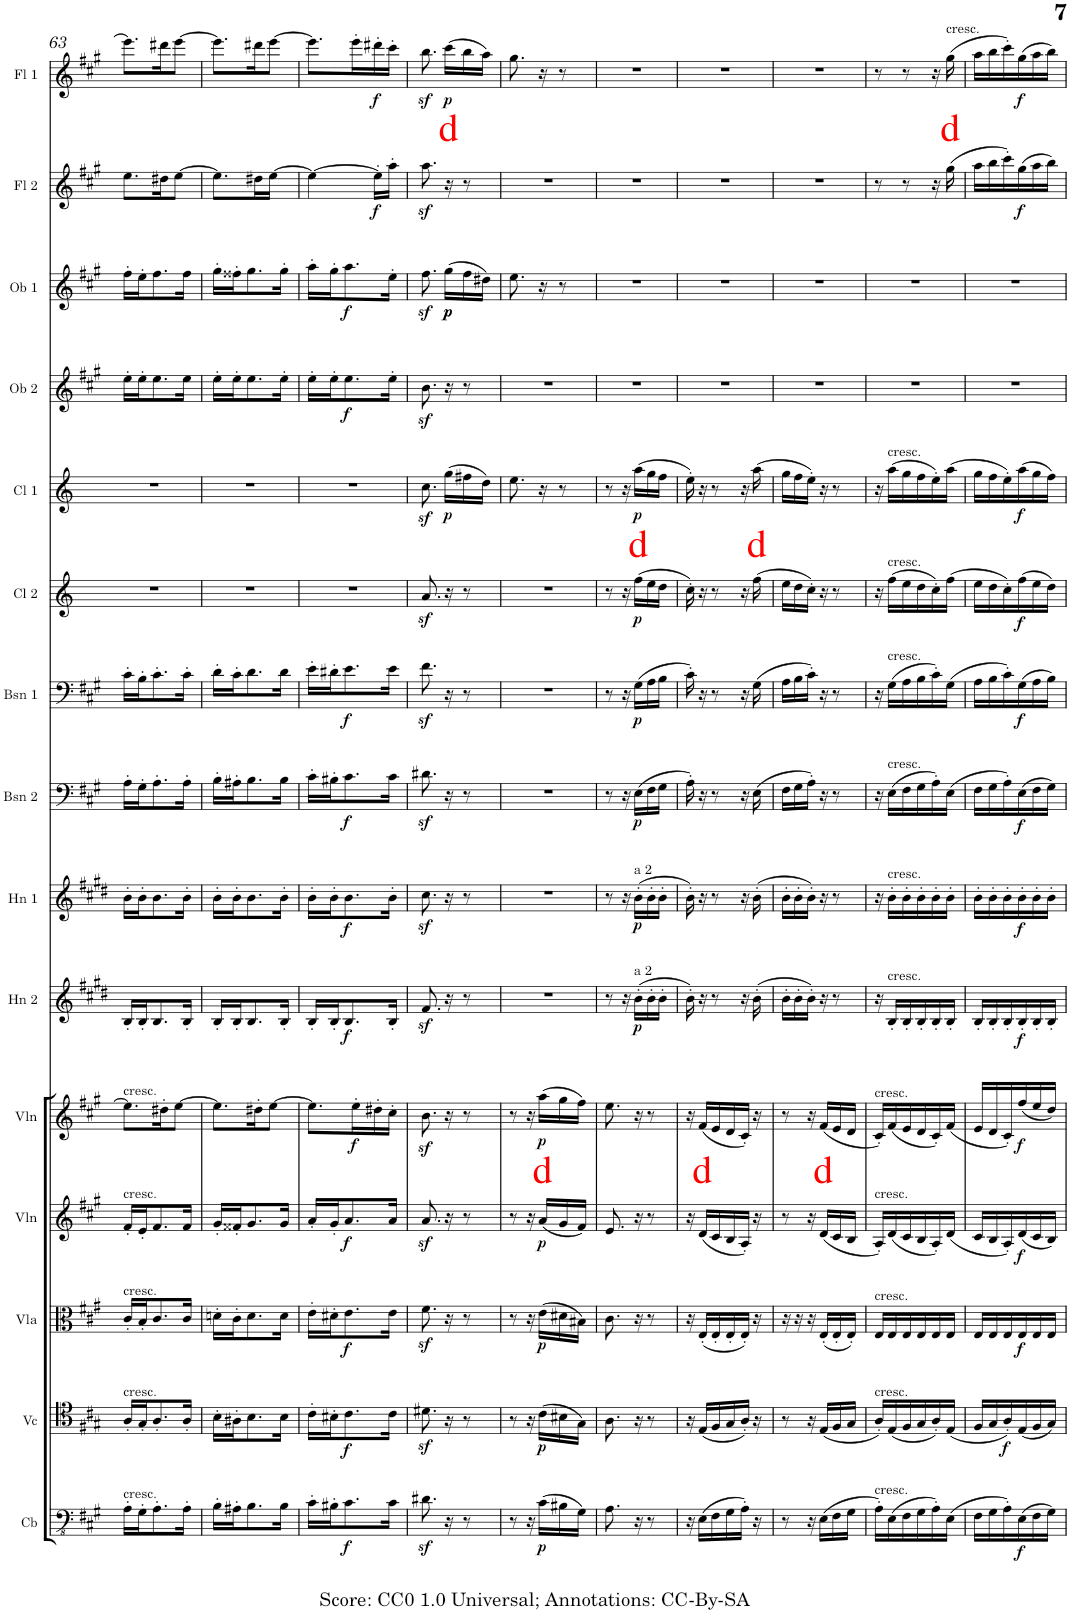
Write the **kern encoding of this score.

**kern	**dynam	**kern	**dynam	**kern	**dynam	**kern	**dynam	**kern	**text	**dynam	**kern	**dynam	**kern	**dynam	**kern	**dynam	**kern	**dynam	**kern	**dynam	**kern	**text	**dynam	**kern	**dynam	**kern	**dynam	**kern	**dynam	**kern	**text	**dynam
*part15	*part15	*part14	*part14	*part13	*part13	*part12	*part12	*part11	*part11	*part11	*part10	*part10	*part9	*part9	*part8	*part8	*part7	*part7	*part6	*part6	*part5	*part5	*part5	*part4	*part4	*part3	*part3	*part2	*part2	*part1	*part1	*part1
*staff15	*staff15	*staff14	*staff14	*staff13	*staff13	*staff12	*staff12	*staff11	*staff11	*staff11	*staff10	*staff10	*staff9	*staff9	*staff8	*staff8	*staff7	*staff7	*staff6	*staff6	*staff5	*staff5	*staff5	*staff4	*staff4	*staff3	*staff3	*staff2	*staff2	*staff1	*staff1	*staff1
*I"Contrabass	*	*I"Violoncello	*	*I"Viola	*	*I"Violin	*	*I"Violin	*	*	*I"F Horn 2 (orig. E and A)	*	*I"F Horn 1 (orig. E and A)	*	*I"Bassoon 2	*	*I"Bassoon 1	*	*I"A Clarinet 2	*	*I"A Clarinet 1	*	*	*I"Oboe 2	*	*I"Oboe 1	*	*I"Flute 2	*	*I"Flute 1	*	*
*I'Cb	*	*I'Vc	*	*I'Vla	*	*I'Vln	*	*I'Vln	*	*	*I'Hn 2	*	*I'Hn 1	*	*I'Bsn 2	*	*I'Bsn 1	*	*I'Cl 2	*	*I'Cl 1	*	*	*I'Ob 2	*	*I'Ob 1	*	*I'Fl 2	*	*I'Fl 1	*	*
!!LO:PB:g=z
*clefFv4	*	*clefC4	*	*clefC3	*	*clefG2	*	*clefG2	*	*	*clefG2	*	*clefG2	*	*clefF4	*	*clefF4	*	*clefG2	*	*clefG2	*	*	*clefG2	*	*clefG2	*	*clefG2	*	*clefG2	*	*
*	*	*	*	*	*	*	*	*	*	*	*Trd4c7	*	*Trd4c7	*	*	*	*	*	*Trd2c3	*	*Trd2c3	*	*	*	*	*	*	*	*	*	*	*
*k[f#c#g#]	*	*k[f#c#g#]	*	*k[f#c#g#]	*	*k[f#c#g#]	*	*k[f#c#g#]	*	*	*k[f#c#g#d#]	*	*k[f#c#g#d#]	*	*k[f#c#g#]	*	*k[f#c#g#]	*	*k[]	*	*k[]	*	*	*k[f#c#g#]	*	*k[f#c#g#]	*	*k[f#c#g#]	*	*k[f#c#g#]	*	*
*M3/8	*	*M3/8	*	*M3/8	*	*M3/8	*	*M3/8	*	*	*M3/8	*	*M3/8	*	*M3/8	*	*M3/8	*	*M3/8	*	*M3/8	*	*	*M3/8	*	*M3/8	*	*M3/8	*	*M3/8	*	*
=63	=63	=63	=63	=63	=63	=63	=63	=63	=63	=63	=63	=63	=63	=63	=63	=63	=63	=63	=63	=63	=63	=63	=63	=63	=63	=63	=63	=63	=63	=63	=63	=63
!	!	!	!	!	!	!	!	!LO:TX:a:t=cresc.	!	!	!	!	!	!	!	!	!	!	!	!	!	!	!	!	!	!	!	!	!	!	!	!
!	!	!	!	!	!	!LO:TX:a:t=cresc.	!	!	!	!	!	!	!	!	!	!	!	!	!	!	!	!	!	!	!	!	!	!	!	!	!	!
!	!	!	!	!LO:TX:a:t=cresc.	!	!	!	!	!	!	!	!	!	!	!	!	!	!	!	!	!	!	!	!	!	!	!	!	!	!	!	!
!	!	!LO:TX:a:t=cresc.	!	!	!	!	!	!	!	!	!	!	!	!	!	!	!	!	!	!	!	!	!	!	!	!	!	!	!	!	!	!
!LO:TX:a:t=cresc.	!	!	!	!	!	!	!	!	!	!	!	!	!	!	!	!	!	!	!	!	!	!	!	!	!	!	!	!	!	!	!	!
16AA'\LL	.	16A'/LL	.	16c#'/LL	.	16f#'/LL	.	8.ee\L]	.	.	16B'/LL	.	16b'\LL	.	16A'\LL	.	16c#'\LL	.	4.r	.	4.r	.	.	16ee'\LL	.	16ff#'\LL	.	8.ee\L	.	8.eee\L]	.	.
16GG#'\J	.	16G#'/J	.	16B'/J	.	16e'/J	.	.	.	.	16B'/J	.	16b'\J	.	16G#'\J	.	16B'\J	.	.	.	.	.	.	16ee'\J	.	16ee'\J	.	.	.	.	.	.
8.AA'\	.	8.A'/	.	8.c#/	.	8.f#/	.	.	.	.	8.B/	.	8.b\	.	8.A'\	.	8.c#'\	.	.	.	.	.	.	8.ee\	.	8.ff#\	.	.	.	.	.	.
.	.	.	.	.	.	.	.	16dd#X'\K	.	.	.	.	.	.	.	.	.	.	.	.	.	.	.	.	.	.	.	16dd#X\K	.	16ddd#X\K	.	.
.	.	.	.	.	.	.	.	[8ee\J	.	.	.	.	.	.	.	.	.	.	.	.	.	.	.	.	.	.	.	[8ee\J	.	[8eee\J	.	.
16AA'\Jk	.	16A'/Jk	.	16c#/Jk	.	16f#/Jk	.	.	.	.	16B'/Jk	.	16b'\Jk	.	16A'\Jk	.	16c#'\Jk	.	.	.	.	.	.	16ee\Jk	.	16ff#\Jk	.	.	.	.	.	.
=64	=64	=64	=64	=64	=64	=64	=64	=64	=64	=64	=64	=64	=64	=64	=64	=64	=64	=64	=64	=64	=64	=64	=64	=64	=64	=64	=64	=64	=64	=64	=64	=64
16BB'\LL	.	16B'\LL	.	16dn'\LL	.	16g#'/LL	.	8.ee\L]	.	.	16B'/LL	.	16b'\LL	.	16B'\LL	.	16d'\LL	.	4.r	.	4.r	.	.	16ee'\LL	.	16gg#'\LL	.	8.ee\L]	.	8.eee\L]	.	.
16AA#X'\J	.	16A#X'\J	.	16c#'\J	.	16f##X'/J	.	.	.	.	16B'/J	.	16b'\J	.	16A#X'\J	.	16c#'\J	.	.	.	.	.	.	16ee'\J	.	16ff##X'\J	.	.	.	.	.	.
8.BB\	.	8.B\	.	8.d\	.	8.g#/	.	.	.	.	8.B/	.	8.b\	.	8.B\	.	8.d\	.	.	.	.	.	.	8.ee\	.	8.gg#\	.	.	.	.	.	.
.	.	.	.	.	.	.	.	16dd#X'\K	.	.	.	.	.	.	.	.	.	.	.	.	.	.	.	.	.	.	.	16dd#X\L	.	16ddd#X\K	.	.
.	.	.	.	.	.	.	.	[8ee\J	.	.	.	.	.	.	.	.	.	.	.	.	.	.	.	.	.	.	.	[16ee\JJ	.	[8eee\J	.	.
16BB\Jk	.	16B\Jk	.	16d\Jk	.	16g#/Jk	.	.	.	.	16B'/Jk	.	16b'\Jk	.	16B\Jk	.	16d\Jk	.	.	.	.	.	.	16ee'\Jk	.	16gg#'\Jk	.	16ryy	.	.	.	.
=65	=65	=65	=65	=65	=65	=65	=65	=65	=65	=65	=65	=65	=65	=65	=65	=65	=65	=65	=65	=65	=65	=65	=65	=65	=65	=65	=65	=65	=65	=65	=65	=65
16C#'\LL	.	16c#'\LL	.	16e'\LL	.	16a'/LL	.	8.ee\L]	.	.	16B'/LL	.	16b'\LL	.	16c#'\LL	.	16e'\LL	.	4.r	.	4.r	.	.	16ee'\LL	.	16aa'\LL	.	4ee\_	.	8.eee\L]	.	.
16BB#X'\J	.	16B#X'\J	.	16d#X'\J	.	16g#'/J	.	.	.	.	16B'/J	.	16b'\J	.	16B#X'\J	.	16d#X'\J	.	.	.	.	.	.	16ee'\J	.	16gg#'\J	.	.	.	.	.	.
!	!LO:DY:b	!	!LO:DY:b	!	!LO:DY:b	!	!LO:DY:b	!	!	!	!	!LO:DY:b	!	!LO:DY:b	!	!LO:DY:b	!	!LO:DY:b	!	!	!	!	!	!	!LO:DY:b	!	!LO:DY:b	!	!	!	!	!
8.C#\	f	8.c#\	f	8.e\	f	8.a/	f	.	.	.	8.B/	f	8.b\	f	8.c#\	f	8.e\	f	.	.	.	.	.	8.ee\	f	8.aa\	f	.	.	.	.	.
!	!	!	!	!	!	!	!	!	!	!LO:DY:b	!	!	!	!	!	!	!	!	!	!	!	!	!	!	!	!	!	!	!	!	!	!
.	.	.	.	.	.	.	.	16ee'\L	.	f	.	.	.	.	.	.	.	.	.	.	.	.	.	.	.	.	.	.	.	16eee'\L	.	.
!	!	!	!	!	!	!	!	!	!	!	!	!	!	!	!	!	!	!	!	!	!	!	!	!	!	!	!	!	!LO:DY:b	!	!	!LO:DY:b
.	.	.	.	.	.	.	.	16dd#X'\	.	.	.	.	.	.	.	.	.	.	.	.	.	.	.	.	.	.	.	16ee'\LL]	f	16ddd#X'\	.	f
16C#\Jk	.	16c#\Jk	.	16e\Jk	.	16a/Jk	.	16cc#'\JJ	.	.	16B'/Jk	.	16b'\Jk	.	16c#\Jk	.	16e\Jk	.	.	.	.	.	.	16ee'\Jk	.	16ee'\Jk	.	16aa'\JJ	.	16ccc#'\JJ	.	.
=66	=66	=66	=66	=66	=66	=66	=66	=66	=66	=66	=66	=66	=66	=66	=66	=66	=66	=66	=66	=66	=66	=66	=66	=66	=66	=66	=66	=66	=66	=66	=66	=66
8.D#Xz<\	.	8.d#Xz<\	.	8.f#z<\	.	8.az</	.	8.bz<\	.	.	8.f#z</	.	8.cc#z<\	.	8.d#Xz<\	.	8.f#z<\	.	8.az</	.	8.ccz<\	.	.	8.bz<\	.	8.ff#z<\	.	8.aaz<\	.	8.bbz<\	.	.
!	!	!	!	!	!	!	!	!	!	!	!	!	!	!	!	!	!	!	!	!	!	!	!LO:DY:b	!	!	!	!LO:DY:b	!	!	!	!LO:LY:b:color=#FF0000	!
!	!	!	!	!	!	!	!	!	!	!	!	!	!	!	!	!	!	!	!	!	!	!	!	!	!	!	!LO:DY:n=1:b	!	!	!	!	!LO:DY:b
16r	.	16r	.	16r	.	16r	.	16r	.	.	16r	.	16r	.	16r	.	16r	.	16r	.	(16gg\LL	.	p	16r	.	(16gg#\LL	p p	16r	.	(16ccc#\LL	d	p
8r	.	8r	.	8r	.	8r	.	8r	.	.	8r	.	8r	.	8r	.	8r	.	8r	.	16ff#X\	.	.	8r	.	16ff#\	.	8r	.	16bb\	.	.
.	.	.	.	.	.	.	.	.	.	.	.	.	.	.	.	.	.	.	.	.	16dd\JJ)	.	.	.	.	16dd#X\JJ)	.	.	.	16aa\JJ)	.	.
=67	=67	=67	=67	=67	=67	=67	=67	=67	=67	=67	=67	=67	=67	=67	=67	=67	=67	=67	=67	=67	=67	=67	=67	=67	=67	=67	=67	=67	=67	=67	=67	=67
8r	.	8r	.	8r	.	8r	.	8r	.	.	4.r	.	4.r	.	4.r	.	4.r	.	4.r	.	8.ee\	.	.	4.r	.	8.ee\	.	4.r	.	8.gg#\	.	.
16r	.	16r	.	16r	.	16r	.	16r	.	.	.	.	.	.	.	.	.	.	.	.	.	.	.	.	.	.	.	.	.	.	.	.
!	!LO:DY:b	!	!LO:DY:b	!	!LO:DY:b	!	!LO:DY:b	!	!LO:LY:b:color=#FF0000	!LO:DY:b	!	!	!	!	!	!	!	!	!	!	!	!	!	!	!	!	!	!	!	!	!	!
(16C#\LL	p	(16c#\LL	p	(16e\LL	p	(16a/LL	p	(16aa\LL	d	p	.	.	.	.	.	.	.	.	.	.	16r	.	.	.	.	16r	.	.	.	16r	.	.
16BB#X\	.	16B#X\	.	16d#X\	.	16g#/	.	16gg#\	.	.	.	.	.	.	.	.	.	.	.	.	8r	.	.	.	.	8r	.	.	.	8r	.	.
16GG#\JJ)	.	16G#\JJ)	.	16B#X\JJ)	.	16f#/JJ)	.	16ff#\JJ)	.	.	.	.	.	.	.	.	.	.	.	.	.	.	.	.	.	.	.	.	.	.	.	.
=68	=68	=68	=68	=68	=68	=68	=68	=68	=68	=68	=68	=68	=68	=68	=68	=68	=68	=68	=68	=68	=68	=68	=68	=68	=68	=68	=68	=68	=68	=68	=68	=68
8.AA\	.	8.A\	.	8.c#\	.	8.e/	.	8.ee\	.	.	8r	.	8r	.	8r	.	8r	.	8r	.	8r	.	.	4.r	.	4.r	.	4.r	.	4.r	.	.
.	.	.	.	.	.	.	.	.	.	.	16r	.	16r	.	16r	.	16r	.	16r	.	16r	.	.	.	.	.	.	.	.	.	.	.
!	!	!	!	!	!	!	!	!	!	!	!	!	!LO:TX:a:t=a 2	!	!	!	!	!	!	!	!	!	!	!	!	!	!	!	!	!	!	!
!	!	!	!	!	!	!	!	!	!	!	!LO:TX:a:t=a 2	!	!	!	!	!	!	!	!	!	!	!	!	!	!	!	!	!	!	!	!	!
!	!	!	!	!	!	!	!	!	!	!	!	!LO:DY:b	!	!LO:DY:b	!	!LO:DY:b	!	!LO:DY:b	!	!LO:DY:b	!	!LO:LY:b:color=#FF0000	!LO:DY:b	!	!	!	!	!	!	!	!	!
16r	.	16r	.	16r	.	16r	.	16r	.	.	(16b'\LL	p	(16b'\LL	p	(16E\LL	p	(16G#\LL	p	(16ff\LL	p	(16aa\LL	d	p	.	.	.	.	.	.	.	.	.
8r	.	8r	.	8r	.	8r	.	8r	.	.	16b'\	.	16b'\	.	16F#\	.	16A\	.	16ee\	.	16gg\	.	.	.	.	.	.	.	.	.	.	.
.	.	.	.	.	.	.	.	.	.	.	16b'\JJ	.	16b'\JJ	.	16G#\JJ	.	16B\JJ	.	16dd\JJ	.	16ff\JJ	.	.	.	.	.	.	.	.	.	.	.
=69	=69	=69	=69	=69	=69	=69	=69	=69	=69	=69	=69	=69	=69	=69	=69	=69	=69	=69	=69	=69	=69	=69	=69	=69	=69	=69	=69	=69	=69	=69	=69	=69
16r	.	16r	.	16r	.	16r	.	16r	.	.	16b'\)	.	16b'\)	.	16A'\)	.	16c#'\)	.	16cc'\)	.	16ee'\)	.	.	4.r	.	4.r	.	4.r	.	4.r	.	.
!	!	!	!	!	!	!	!	!	!LO:LY:b:color=#FF0000	!	!	!	!	!	!	!	!	!	!	!	!	!	!	!	!	!	!	!	!	!	!	!
(16EE\LL	.	(16E/LL	.	(16E'/LL	.	(16d/LL	.	(16f#/LL	d	.	16r	.	16r	.	16r	.	16r	.	16r	.	16r	.	.	.	.	.	.	.	.	.	.	.
16FF#\	.	16F#/	.	16E'/	.	16c#/	.	16e/	.	.	8r	.	8r	.	8r	.	8r	.	8r	.	8r	.	.	.	.	.	.	.	.	.	.	.
16GG#\	.	16G#/	.	16E'/	.	16B/	.	16d/	.	.	.	.	.	.	.	.	.	.	.	.	.	.	.	.	.	.	.	.	.	.	.	.
16AA'\JJ)	.	16A'/JJ)	.	16E'/JJ)	.	16A'/JJ)	.	16c#'/JJ)	.	.	16r	.	16r	.	16r	.	16r	.	16r	.	16r	.	.	.	.	.	.	.	.	.	.	.
!	!	!	!	!	!	!	!	!	!	!	!	!	!	!	!	!	!	!	!	!	!	!LO:LY:b:color=#FF0000	!	!	!	!	!	!	!	!	!	!
16r	.	16r	.	16r	.	16r	.	16r	.	.	(16b'\	.	(16b'\	.	(16E\	.	(16G#\	.	(16ff\	.	(16aa\	d	.	.	.	.	.	.	.	.	.	.
=70	=70	=70	=70	=70	=70	=70	=70	=70	=70	=70	=70	=70	=70	=70	=70	=70	=70	=70	=70	=70	=70	=70	=70	=70	=70	=70	=70	=70	=70	=70	=70	=70
8r	.	8r	.	16r	.	8r	.	8r	.	.	16b'\LL	.	16b'\LL	.	16F#\LL	.	16A\LL	.	16ee\LL	.	16gg\LL	.	.	4.r	.	4.r	.	4.r	.	4.r	.	.
.	.	.	.	16r	.	.	.	.	.	.	16b'\	.	16b'\	.	16G#\	.	16B\	.	16dd\	.	16ff\	.	.	.	.	.	.	.	.	.	.	.
16r	.	16r	.	16r	.	16r	.	16r	.	.	16b'\JJ)	.	16b'\JJ)	.	16A'\JJ)	.	16c#'\JJ)	.	16cc'\JJ)	.	16ee'\JJ)	.	.	.	.	.	.	.	.	.	.	.
!	!	!	!	!	!	!	!	!	!LO:LY:b:color=#FF0000	!	!	!	!	!	!	!	!	!	!	!	!	!	!	!	!	!	!	!	!	!	!	!
(16EE\LL	.	(16E/LL	.	(16E'/LL	.	(16d/LL	.	(16f#/LL	d	.	16r	.	16r	.	16r	.	16r	.	16r	.	16r	.	.	.	.	.	.	.	.	.	.	.
16FF#\	.	16F#/	.	16E'/	.	16c#/	.	16e/	.	.	8r	.	8r	.	8r	.	8r	.	8r	.	8r	.	.	.	.	.	.	.	.	.	.	.
16GG#\JJ	.	16G#/JJ	.	16E'/JJ)	.	16B/JJ	.	16d/JJ	.	.	.	.	.	.	.	.	.	.	.	.	.	.	.	.	.	.	.	.	.	.	.	.
=71	=71	=71	=71	=71	=71	=71	=71	=71	=71	=71	=71	=71	=71	=71	=71	=71	=71	=71	=71	=71	=71	=71	=71	=71	=71	=71	=71	=71	=71	=71	=71	=71
!	!	!	!	!	!	!	!	!LO:TX:a:t=cresc.	!	!	!	!	!	!	!	!	!	!	!	!	!	!	!	!	!	!	!	!	!	!	!	!
!	!	!	!	!	!	!LO:TX:a:t=cresc.	!	!	!	!	!	!	!	!	!	!	!	!	!	!	!	!	!	!	!	!	!	!	!	!	!	!
!	!	!	!	!LO:TX:a:t=cresc.	!	!	!	!	!	!	!	!	!	!	!	!	!	!	!	!	!	!	!	!	!	!	!	!	!	!	!	!
!	!	!LO:TX:a:t=cresc.	!	!	!	!	!	!	!	!	!	!	!	!	!	!	!	!	!	!	!	!	!	!	!	!	!	!	!	!	!	!
!LO:TX:a:t=cresc.	!	!	!	!	!	!	!	!	!	!	!	!	!	!	!	!	!	!	!	!	!	!	!	!	!	!	!	!	!	!	!	!
16AA'\LL)	.	16A'/LL)	.	16E/LL	.	16A'/LL)	.	16c#'/LL)	.	.	16r	.	16r	.	16r	.	16r	.	16r	.	16r	.	.	4.r	.	4.r	.	8r	.	8r	.	.
!	!	!	!	!	!	!	!	!	!	!	!	!	!	!	!	!	!	!	!	!	!LO:TX:a:t=cresc.	!	!	!	!	!	!	!	!	!	!	!
!	!	!	!	!	!	!	!	!	!	!	!	!	!	!	!	!	!	!	!LO:TX:a:t=cresc.	!	!	!	!	!	!	!	!	!	!	!	!	!
!	!	!	!	!	!	!	!	!	!	!	!	!	!	!	!	!	!LO:TX:a:t=cresc.	!	!	!	!	!	!	!	!	!	!	!	!	!	!	!
!	!	!	!	!	!	!	!	!	!	!	!	!	!	!	!LO:TX:a:t=cresc.	!	!	!	!	!	!	!	!	!	!	!	!	!	!	!	!	!
!	!	!	!	!	!	!	!	!	!	!	!	!	!LO:TX:a:t=cresc.	!	!	!	!	!	!	!	!	!	!	!	!	!	!	!	!	!	!	!
!	!	!	!	!	!	!	!	!	!	!	!LO:TX:a:t=cresc.	!	!	!	!	!	!	!	!	!	!	!	!	!	!	!	!	!	!	!	!	!
(16EE\	.	(16E/	.	16E/	.	(16d/	.	(16f#/	.	.	16B'/LL	.	16b'\LL	.	(16E\LL	.	(16G#\LL	.	(16ff\LL	.	(16aa\LL	.	.	.	.	.	.	.	.	.	.	.
16FF#\	.	16F#/	.	16E/	.	16c#/	.	16e/	.	.	16B'/	.	16b'\	.	16F#\	.	16A\	.	16ee\	.	16gg\	.	.	.	.	.	.	8r	.	8r	.	.
16GG#\	.	16G#/	.	16E/	.	16B/	.	16d/	.	.	16B'/	.	16b'\	.	16G#\	.	16B\	.	16dd\	.	16ff\	.	.	.	.	.	.	.	.	.	.	.
16AA'\)	.	16A'/)	.	16E/	.	16A'/)	.	16c#'/)	.	.	16B'/	.	16b'\	.	16A'\)	.	16c#'\)	.	16cc'\)	.	16ee'\)	.	.	.	.	.	.	16r	.	16r	.	.
!	!	!	!	!	!	!	!	!	!	!	!	!	!	!	!	!	!	!	!	!	!	!	!	!	!	!	!	!	!	!LO:TX:a:t=cresc.	!	!
!	!	!	!	!	!	!	!	!	!	!	!	!	!	!	!	!	!	!	!	!	!	!	!	!	!	!	!	!	!	!	!LO:LY:b:color=#FF0000	!
(16EE\JJ	.	(16E/JJ	.	16E/JJ	.	(16d/JJ	.	(16f#/JJ	.	.	16B'/JJ	.	16b'\JJ	.	(16E\JJ	.	(16G#\JJ	.	(16ff\JJ	.	(16aa\JJ	.	.	.	.	.	.	(16gg#\	.	(16gg#\	d	.
=72	=72	=72	=72	=72	=72	=72	=72	=72	=72	=72	=72	=72	=72	=72	=72	=72	=72	=72	=72	=72	=72	=72	=72	=72	=72	=72	=72	=72	=72	=72	=72	=72
16FF#\LL	.	16F#/LL	.	16E/LL	.	16c#/LL	.	16e/LL	.	.	16B'/LL	.	16b'\LL	.	16F#\LL	.	16A\LL	.	16ee\LL	.	16gg\LL	.	.	4.r	.	4.r	.	16aa\LL	.	16aa\LL	.	.
16GG#\	.	16G#/	.	16E/	.	16B/	.	16d/	.	.	16B'/	.	16b'\	.	16G#\	.	16B\	.	16dd\	.	16ff\	.	.	.	.	.	.	16bb\	.	16bb\	.	.
!	!	!	!LO:DY:b	!	!	!	!	!	!	!	!	!	!	!	!	!	!	!	!	!	!	!	!	!	!	!	!	!	!	!	!	!
16AA'\)	.	16A'/)	f	16E/	.	16A'/)	.	16c#'/)	.	.	16B'/	.	16b'\	.	16A'\)	.	16c#'\)	.	16cc'\)	.	16ee'\)	.	.	.	.	.	.	16ccc#'\)	.	16ccc#'\)	.	.
!	!LO:DY:b	!	!	!	!LO:DY:b	!	!LO:DY:b	!	!	!LO:DY:b	!	!LO:DY:b	!	!LO:DY:b	!	!LO:DY:b	!	!LO:DY:b	!	!LO:DY:b	!	!	!LO:DY:b	!	!	!	!	!	!LO:DY:b	!	!	!LO:DY:b
(16EE\	f	(16E/	.	16E/	f	(16d/	f	(16ff#/	.	f	16B'/	f	16b'\	f	(16E\	f	(16G#\	f	(16ff\	f	(16aa\	.	f	.	.	.	.	(16gg#\	f	(16gg#\	.	f
16FF#\	.	16F#/	.	16E/	.	16c#/	.	16ee/	.	.	16B'/	.	16b'\	.	16F#\	.	16A\	.	16ee\	.	16gg\	.	.	.	.	.	.	16aa\	.	16aa\	.	.
16GG#\JJ)	.	16G#/JJ)	.	16E/JJ	.	16B/JJ)	.	16dd/JJ)	.	.	16B'/JJ	.	16b'\JJ	.	16G#\JJ)	.	16B\JJ)	.	16dd\JJ)	.	16ff\JJ)	.	.	.	.	.	.	16bb\JJ)	.	16bb\JJ)	.	.
=	=	=	=	=	=	=	=	=	=	=	=	=	=	=	=	=	=	=	=	=	=	=	=	=	=	=	=	=	=	=	=	=
*-	*-	*-	*-	*-	*-	*-	*-	*-	*-	*-	*-	*-	*-	*-	*-	*-	*-	*-	*-	*-	*-	*-	*-	*-	*-	*-	*-	*-	*-	*-	*-	*-
